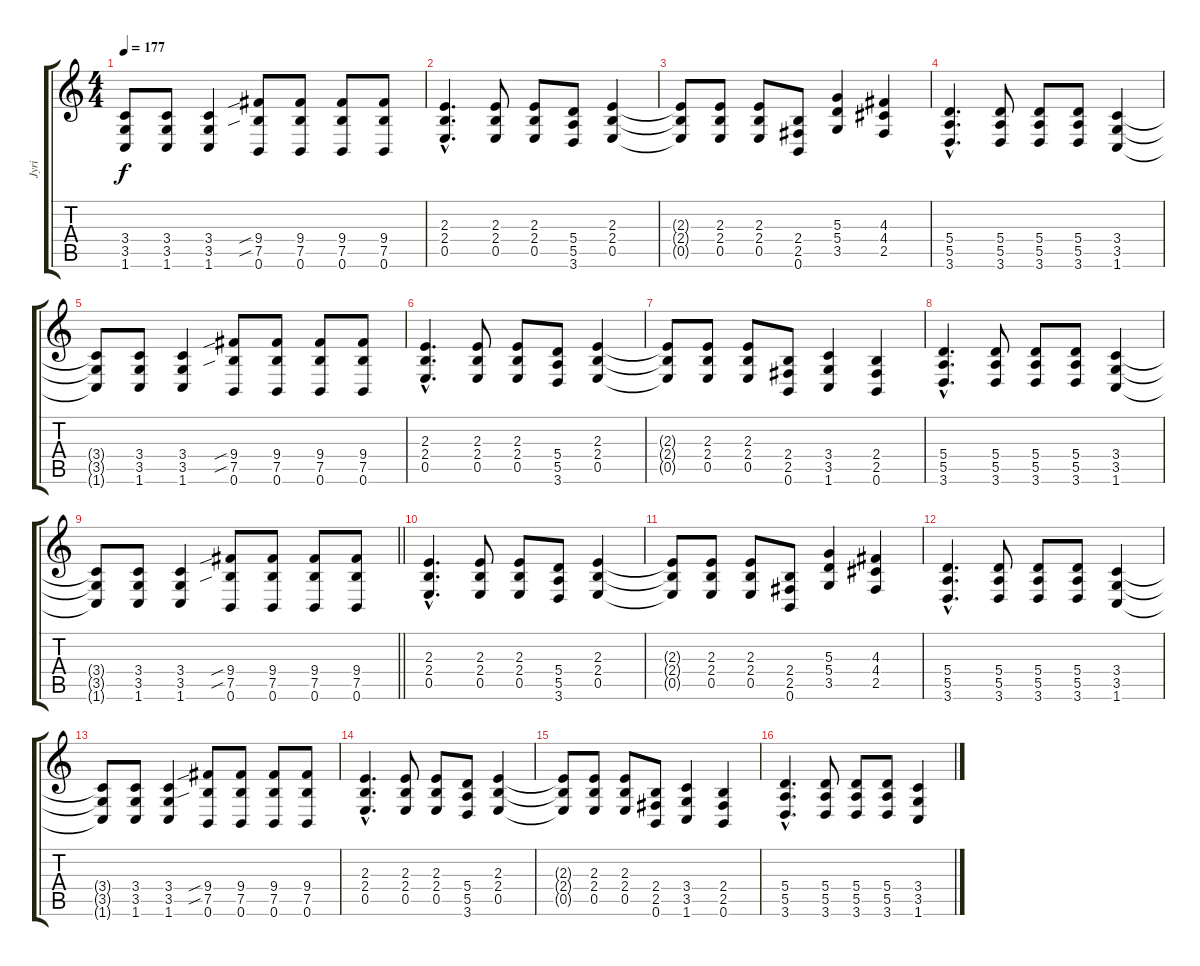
\track ("Jyri" "Jyri") {instrument distortionguitar}
\staff {score tabs}
\tuning (B3 Gb3 D3 A2 E2 B1) {hide}
\ts (4 4)
\tempo 177
\clef g2
\ks c
(3.4{t} 3.5{t} 1.6{t}).8{dy f} (3.4 3.5 1.6).8 (3.4 3.5 1.6).4 (9.4{sib} 7.5{sib} 0.6).8 (9.4 7.5 0.6).8 (9.4 7.5 0.6).8 (9.4 7.5 0.6).8 |
(2.3{hac} 2.4{hac} 0.5{hac}).4{d} (2.3 2.4 0.5).8 (2.3 2.4 0.5).8 (5.4 5.5 3.6).8 (2.3 2.4 0.5).4 |
(2.3{t} 2.4{t} 0.5{t}).8 (2.3 2.4 0.5).8 (2.3 2.4 0.5).8 (2.4 2.5 0.6).8 (5.3 5.4 3.5).4 (4.3 4.4 2.5).4 |
(5.4{hac} 5.5{hac} 3.6{hac}).4{d} (5.4 5.5 3.6).8 (5.4 5.5 3.6).8 (5.4 5.5 3.6).8 (3.4 3.5 1.6).4 |
(3.4{t} 3.5{t} 1.6{t}).8 (3.4 3.5 1.6).8 (3.4 3.5 1.6).4 (9.4{sib} 7.5{sib} 0.6).8 (9.4 7.5 0.6).8 (9.4 7.5 0.6).8 (9.4 7.5 0.6).8 |
(2.3{hac} 2.4{hac} 0.5{hac}).4{d} (2.3 2.4 0.5).8 (2.3 2.4 0.5).8 (5.4 5.5 3.6).8 (2.3 2.4 0.5).4 |
(2.3{t} 2.4{t} 0.5{t}).8 (2.3 2.4 0.5).8 (2.3 2.4 0.5).8 (2.4 2.5 0.6).8 (3.4 3.5 1.6).4 (2.4 2.5 0.6).4 |
(5.4{hac} 5.5{hac} 3.6{hac}).4{d} (5.4 5.5 3.6).8 (5.4 5.5 3.6).8 (5.4 5.5 3.6).8 (3.4 3.5 1.6).4 |
\barLineRight lightlight
(3.4{t} 3.5{t} 1.6{t}).8 (3.4 3.5 1.6).8 (3.4 3.5 1.6).4 (9.4{sib} 7.5{sib} 0.6).8 (9.4 7.5 0.6).8 (9.4 7.5 0.6).8 (9.4 7.5 0.6).8 |
(2.3{hac} 2.4{hac} 0.5{hac}).4{d} (2.3 2.4 0.5).8 (2.3 2.4 0.5).8 (5.4 5.5 3.6).8 (2.3 2.4 0.5).4 |
(2.3{t} 2.4{t} 0.5{t}).8 (2.3 2.4 0.5).8 (2.3 2.4 0.5).8 (2.4 2.5 0.6).8 (5.3 5.4 3.5).4 (4.3 4.4 2.5).4 |
(5.4{hac} 5.5{hac} 3.6{hac}).4{d} (5.4 5.5 3.6).8 (5.4 5.5 3.6).8 (5.4 5.5 3.6).8 (3.4 3.5 1.6).4 |
(3.4{t} 3.5{t} 1.6{t}).8 (3.4 3.5 1.6).8 (3.4 3.5 1.6).4 (9.4{sib} 7.5{sib} 0.6).8 (9.4 7.5 0.6).8 (9.4 7.5 0.6).8 (9.4 7.5 0.6).8 |
(2.3{hac} 2.4{hac} 0.5{hac}).4{d} (2.3 2.4 0.5).8 (2.3 2.4 0.5).8 (5.4 5.5 3.6).8 (2.3 2.4 0.5).4 |
(2.3{t} 2.4{t} 0.5{t}).8 (2.3 2.4 0.5).8 (2.3 2.4 0.5).8 (2.4 2.5 0.6).8 (3.4 3.5 1.6).4 (2.4 2.5 0.6).4 |
(5.4{hac} 5.5{hac} 3.6{hac}).4{d} (5.4 5.5 3.6).8 (5.4 5.5 3.6).8 (5.4 5.5 3.6).8 (3.4 3.5 1.6).4
